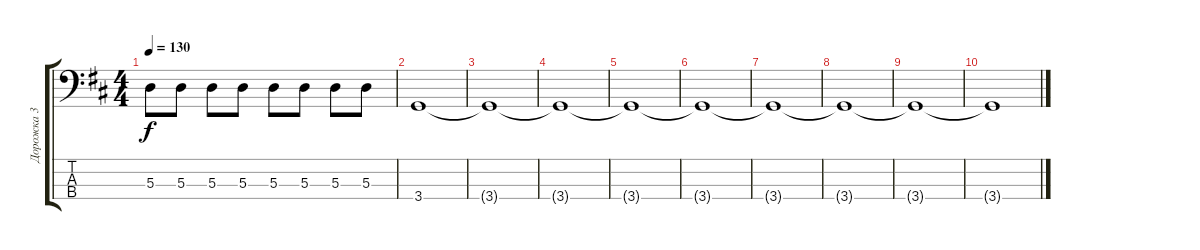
\track ("Дорожка 3" "Дорожка 3") {instrument electricbassfinger}
\staff {score tabs}
\tuning (G2 D2 A1 E1) {hide}
\ts (4 4)
\tempo 130
\clef f4
\ks d
5.3.8{dy f} 5.3.8 5.3.8 5.3.8 5.3.8 5.3.8 5.3.8 5.3.8 |
3.4.1 |
3.4{t}.1 |
3.4{t}.1 |
3.4{t}.1 |
3.4{t}.1 |
3.4{t}.1{volume 0} |
3.4{t}.1 |
3.4{t}.1 |
3.4{t}.1
